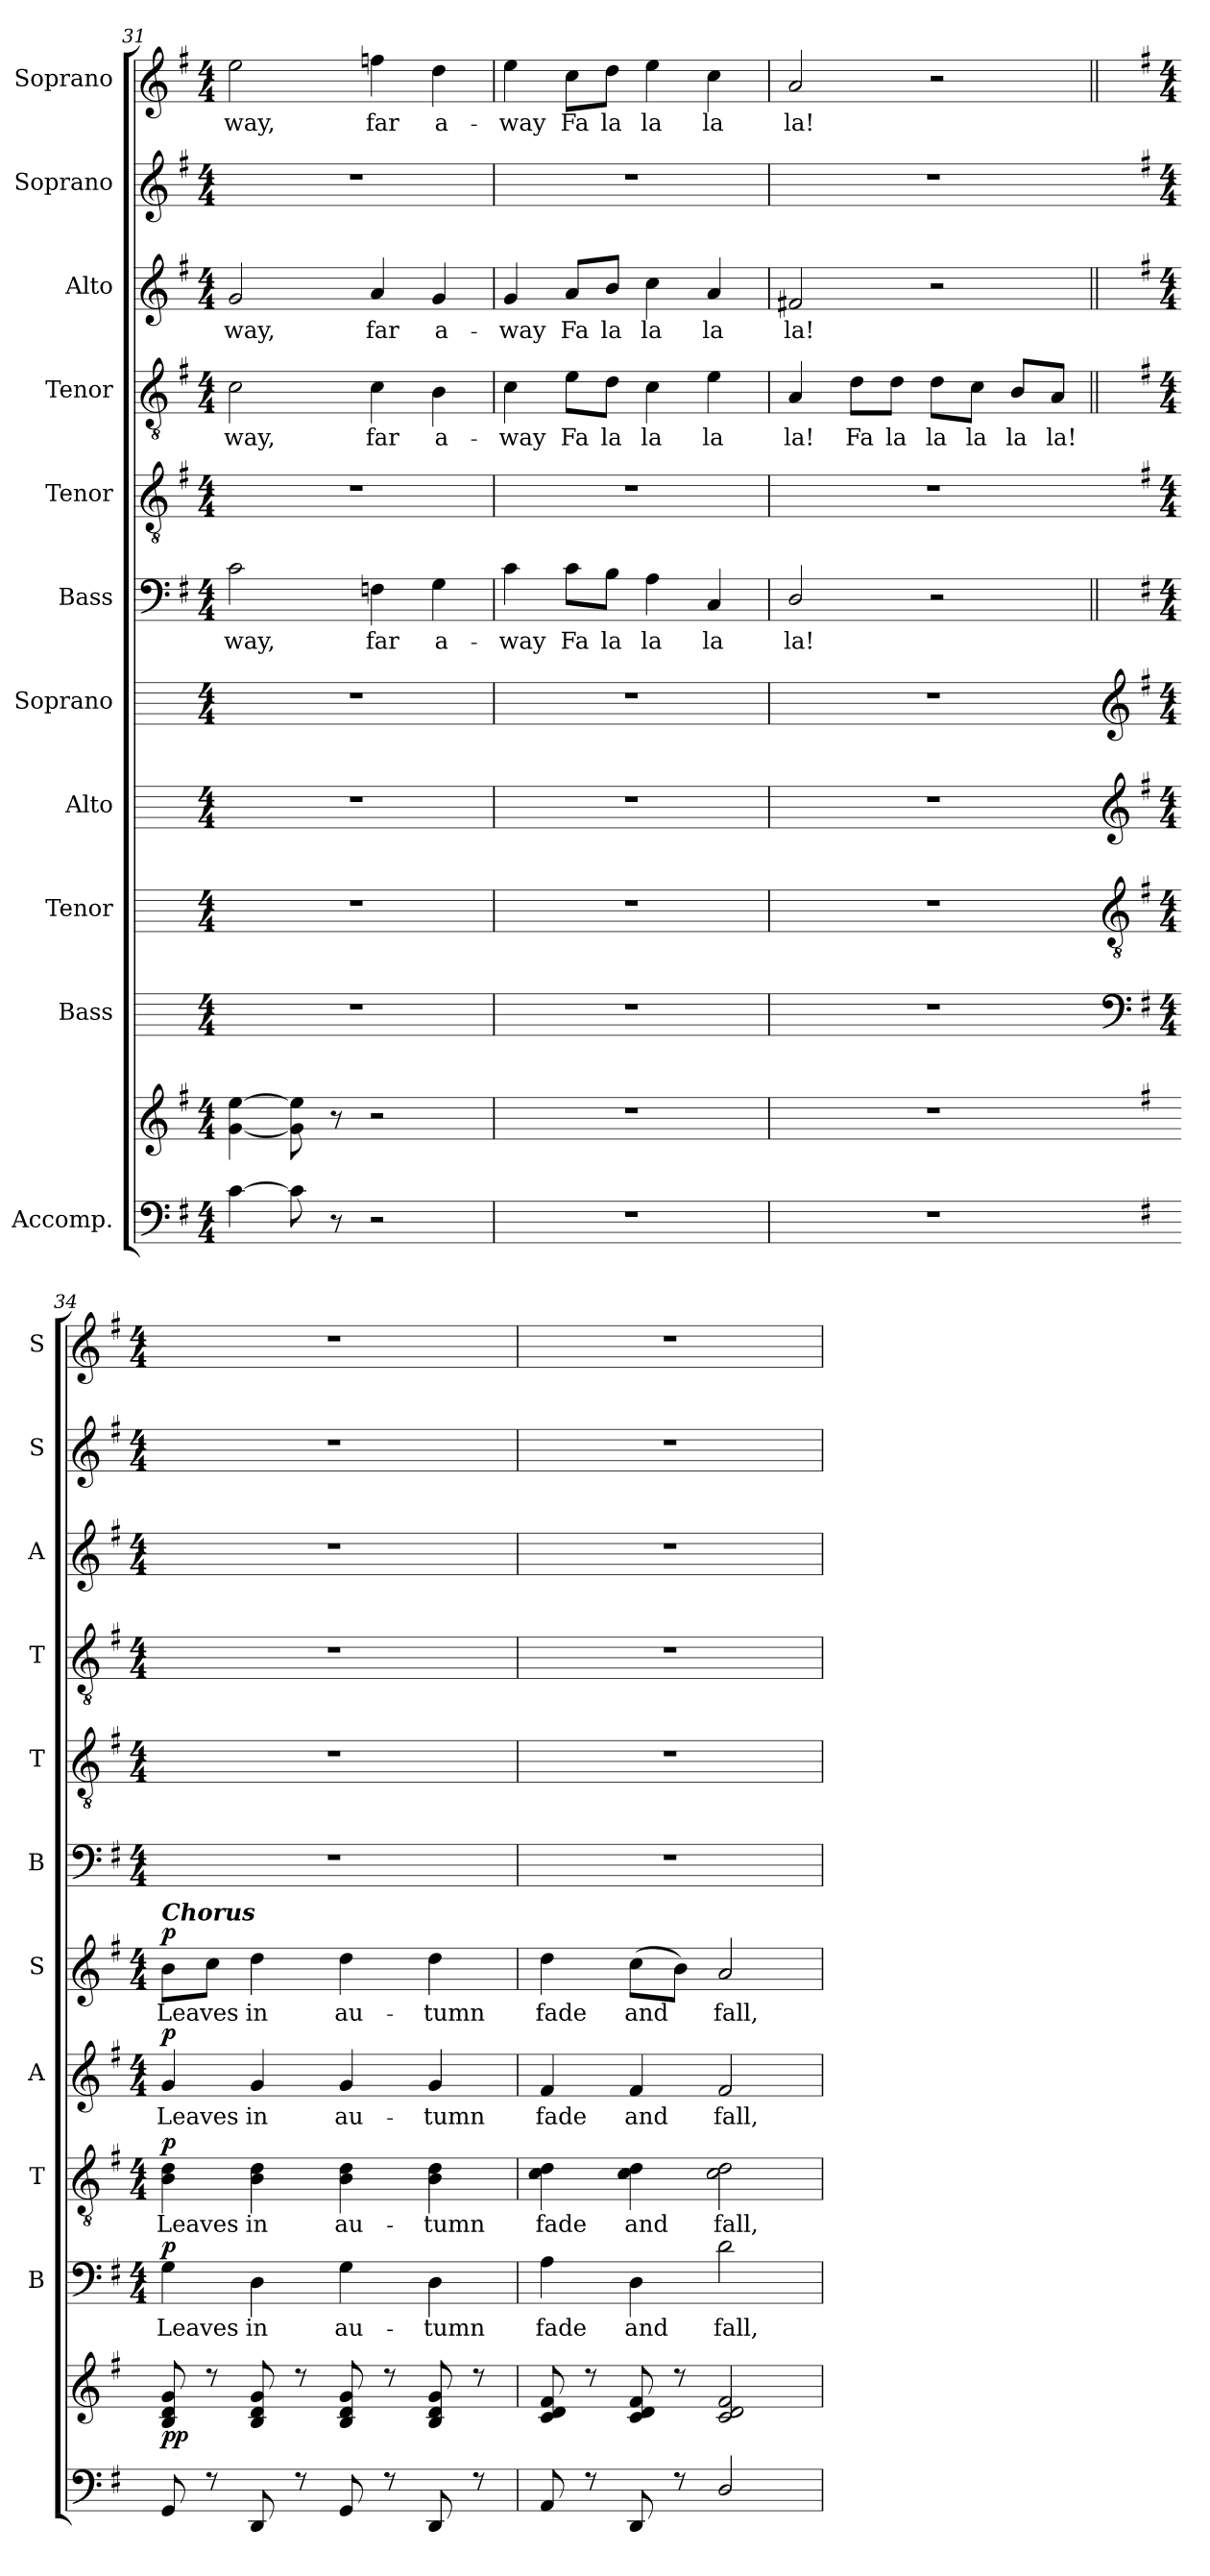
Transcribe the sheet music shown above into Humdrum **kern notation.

**kern	**kern	**dynam	**kern	**text	**dynam	**kern	**text	**dynam	**kern	**text	**dynam	**kern	**text	**dynam	**kern	**text	**kern	**kern	**text	**kern	**text	**kern	**kern	**text
*part11	*part11	*part11	*part10	*part10	*part10	*part9	*part9	*part9	*part8	*part8	*part8	*part7	*part7	*part7	*part6	*part6	*part5	*part4	*part4	*part3	*part3	*part2	*part1	*part1
*staff12	*staff11	*staff11/12	*staff10	*staff10	*staff10	*staff9	*staff9	*staff9	*staff8	*staff8	*staff8	*staff7	*staff7	*staff7	*staff6	*staff6	*staff5	*staff4	*staff4	*staff3	*staff3	*staff2	*staff1	*staff1
*I"Accomp.	*	*	*I"Bass	*	*	*I"Tenor	*	*	*I"Alto	*	*	*I"Soprano	*	*	*I"Bass	*	*I"Tenor	*I"Tenor	*	*I"Alto	*	*I"Soprano	*I"Soprano	*
*	*	*	*I'B	*	*	*I'T	*	*	*I'A	*	*	*I'S	*	*	*I'B	*	*I'T	*I'T	*	*I'A	*	*I'S	*I'S	*
*clefF4	*clefG2	*	*	*	*	*	*	*	*	*	*	*	*	*	*clefF4	*	*clefGv2	*clefGv2	*	*clefG2	*	*clefG2	*clefG2	*
*k[f#]	*k[f#]	*	*	*	*	*	*	*	*	*	*	*	*	*	*k[f#]	*	*k[f#]	*k[f#]	*	*k[f#]	*	*k[f#]	*k[f#]	*
*G:	*G:	*	*	*	*	*	*	*	*	*	*	*	*	*	*G:	*	*G:	*G:	*	*G:	*	*G:	*G:	*
*M4/4	*M4/4	*	*M4/4	*	*	*M4/4	*	*	*M4/4	*	*	*M4/4	*	*	*M4/4	*	*M4/4	*M4/4	*	*M4/4	*	*M4/4	*M4/4	*
=31	=31	=31	=31	=31	=31	=31	=31	=31	=31	=31	=31	=31	=31	=31	=31	=31	=31	=31	=31	=31	=31	=31	=31	=31
!	!	!	!	!	!	!	!	!	!	!	!	!	!	!	!	!LO:LY:b	!	!	!LO:LY:b	!	!LO:LY:b	!	!	!LO:LY:b
[4c	[4g [4ee	.	1r	.	.	1r	.	.	1r	.	.	1r	.	.	2c	-way,	1r	2c	-way,	2g	-way,	1r	2ee	-way,
8c]	8g] 8ee]	.	.	.	.	.	.	.	.	.	.	.	.	.	.	.	.	.	.	.	.	.	.	.
8r	8r	.	.	.	.	.	.	.	.	.	.	.	.	.	.	.	.	.	.	.	.	.	.	.
!	!	!	!	!	!	!	!	!	!	!	!	!	!	!	!	!LO:LY:b	!	!	!LO:LY:b	!	!LO:LY:b	!	!	!LO:LY:b
2r	2r	.	.	.	.	.	.	.	.	.	.	.	.	.	4Fn	far	.	4c	far	4a	far	.	4ffn	far
!	!	!	!	!	!	!	!	!	!	!	!	!	!	!	!	!LO:LY:b	!	!	!LO:LY:b	!	!LO:LY:b	!	!	!LO:LY:b
.	.	.	.	.	.	.	.	.	.	.	.	.	.	.	4G	a-	.	4B	a-	4g	a-	.	4dd	a-
=32	=32	=32	=32	=32	=32	=32	=32	=32	=32	=32	=32	=32	=32	=32	=32	=32	=32	=32	=32	=32	=32	=32	=32	=32
!	!	!	!	!	!	!	!	!	!	!	!	!	!	!	!	!LO:LY:b	!	!	!LO:LY:b	!	!LO:LY:b	!	!	!LO:LY:b
1r	1r	.	1r	.	.	1r	.	.	1r	.	.	1r	.	.	4c	-way	1r	4c	-way	4g	-way	1r	4ee	-way
!	!	!	!	!	!	!	!	!	!	!	!	!	!	!	!	!LO:LY:b	!	!	!LO:LY:b	!	!LO:LY:b	!	!	!LO:LY:b
.	.	.	.	.	.	.	.	.	.	.	.	.	.	.	8c\L	Fa	.	8e\L	Fa	8a/L	Fa	.	8cc\L	Fa
!	!	!	!	!	!	!	!	!	!	!	!	!	!	!	!	!LO:LY:b	!	!	!LO:LY:b	!	!LO:LY:b	!	!	!LO:LY:b
.	.	.	.	.	.	.	.	.	.	.	.	.	.	.	8B\J	la	.	8d\J	la	8b/J	la	.	8dd\J	la
!	!	!	!	!	!	!	!	!	!	!	!	!	!	!	!	!LO:LY:b	!	!	!LO:LY:b	!	!LO:LY:b	!	!	!LO:LY:b
.	.	.	.	.	.	.	.	.	.	.	.	.	.	.	4A	la	.	4c	la	4cc	la	.	4ee	la
!	!	!	!	!	!	!	!	!	!	!	!	!	!	!	!	!LO:LY:b	!	!	!LO:LY:b	!	!LO:LY:b	!	!	!LO:LY:b
.	.	.	.	.	.	.	.	.	.	.	.	.	.	.	4C	la	.	4e	la	4a	la	.	4cc	la
=33	=33	=33	=33	=33	=33	=33	=33	=33	=33	=33	=33	=33	=33	=33	=33	=33	=33	=33	=33	=33	=33	=33	=33	=33
!	!	!	!	!	!	!	!	!	!	!	!	!	!	!	!	!LO:LY:b	!	!	!LO:LY:b	!	!LO:LY:b	!	!	!LO:LY:b
1r	1r	.	1r	.	.	1r	.	.	1r	.	.	1r	.	.	2D/	la!	1r	4A	la!	2f#X	la!	1r	2a	la!
!	!	!	!	!	!	!	!	!	!	!	!	!	!	!	!	!	!	!	!LO:LY:b	!	!	!	!	!
.	.	.	.	.	.	.	.	.	.	.	.	.	.	.	.	.	.	8d\L	Fa	.	.	.	.	.
!	!	!	!	!	!	!	!	!	!	!	!	!	!	!	!	!	!	!	!LO:LY:b	!	!	!	!	!
.	.	.	.	.	.	.	.	.	.	.	.	.	.	.	.	.	.	8d\J	la	.	.	.	.	.
!	!	!	!	!	!	!	!	!	!	!	!	!	!	!	!	!	!	!	!LO:LY:b	!	!	!	!	!
.	.	.	.	.	.	.	.	.	.	.	.	.	.	.	2r	.	.	8d\L	la	2r	.	.	2r	.
!	!	!	!	!	!	!	!	!	!	!	!	!	!	!	!	!	!	!	!LO:LY:b	!	!	!	!	!
.	.	.	.	.	.	.	.	.	.	.	.	.	.	.	.	.	.	8c\J	la	.	.	.	.	.
!	!	!	!	!	!	!	!	!	!	!	!	!	!	!	!	!	!	!	!LO:LY:b	!	!	!	!	!
.	.	.	.	.	.	.	.	.	.	.	.	.	.	.	.	.	.	8B/L	la	.	.	.	.	.
!	!	!	!	!	!	!	!	!	!	!	!	!	!	!	!	!	!	!	!LO:LY:b	!	!	!	!	!
.	.	.	.	.	.	.	.	.	.	.	.	.	.	.	.	.	.	8A/J	la!	.	.	.	.	.
!!LO:LB:g=z
=34||	=34||	=34||	=34	=34||	=34||	=34	=34||	=34||	=34	=34||	=34||	=34	=34||	=34||	=34||	=34||	=34||	=34||	=34||	=34||	=34||	=34	=34||	=34||
*	*	*	*clefF4	*	*	*clefGv2	*	*	*clefG2	*	*	*clefG2	*	*	*	*	*	*	*	*	*	*	*	*
*	*	*	*k[f#]	*	*	*k[f#]	*	*	*k[f#]	*	*	*k[f#]	*	*	*	*	*	*	*	*	*	*	*	*
*	*	*	*G:	*	*	*G:	*	*	*G:	*	*	*G:	*	*	*	*	*	*	*	*	*	*	*	*
*	*	*	*M4/4	*	*	*M4/4	*	*	*M4/4	*	*	*M4/4	*	*	*M4/4	*	*M4/4	*M4/4	*	*M4/4	*	*M4/4	*M4/4	*
*^	*^	*	*	*	*	*	*	*	*	*	*	*	*	*	*	*	*	*	*	*	*	*	*	*
!	!	!	!	!	!	!	!	!	!	!	!	!	!	!LO:TX:a:Bi:t=Chorus	!	!	!	!	!	!	!	!	!	!	!	!
!	!	!	!	!LO:DY:b	!	!LO:LY:b	!LO:DY:b	!	!LO:LY:b	!LO:DY:b	!	!LO:LY:b	!LO:DY:b	!	!LO:LY:b	!LO:DY:b	!	!	!	!	!	!	!	!	!	!
8GG	1ryy	8B 8d 8g	1ryy	pp	4G	Leaves	p	4B 4d	Leaves	p	4g	Leaves	p	8bL	Leaves	p	1r	.	1r	1r	.	1r	.	1r	1r	.
8r	.	8r	.	.	.	.	.	.	.	.	.	.	.	8ccJ	.	.	.	.	.	.	.	.	.	.	.	.
!	!	!	!	!	!	!LO:LY:b	!	!	!LO:LY:b	!	!	!LO:LY:b	!	!	!LO:LY:b	!	!	!	!	!	!	!	!	!	!	!
8DD	.	8B 8d 8g	.	.	4D	in	.	4B 4d	in	.	4g	in	.	4dd	in	.	.	.	.	.	.	.	.	.	.	.
8r	.	8r	.	.	.	.	.	.	.	.	.	.	.	.	.	.	.	.	.	.	.	.	.	.	.	.
!	!	!	!	!	!	!LO:LY:b	!	!	!LO:LY:b	!	!	!LO:LY:b	!	!	!LO:LY:b	!	!	!	!	!	!	!	!	!	!	!
8GG	.	8B 8d 8g	.	.	4G	au-	.	4B 4d	au-	.	4g	au-	.	4dd	au-	.	.	.	.	.	.	.	.	.	.	.
8r	.	8r	.	.	.	.	.	.	.	.	.	.	.	.	.	.	.	.	.	.	.	.	.	.	.	.
!	!	!	!	!	!	!LO:LY:b	!	!	!LO:LY:b	!	!	!LO:LY:b	!	!	!LO:LY:b	!	!	!	!	!	!	!	!	!	!	!
8DD	.	8B 8d 8g	.	.	4D	-tumn	.	4B 4d	-tumn	.	4g	-tumn	.	4dd	-tumn	.	.	.	.	.	.	.	.	.	.	.
8r	.	8r	.	.	.	.	.	.	.	.	.	.	.	.	.	.	.	.	.	.	.	.	.	.	.	.
=35	=35	=35	=35	=35	=35	=35	=35	=35	=35	=35	=35	=35	=35	=35	=35	=35	=35	=35	=35	=35	=35	=35	=35	=35	=35	=35
!	!	!	!	!	!	!LO:LY:b	!	!	!LO:LY:b	!	!	!LO:LY:b	!	!	!LO:LY:b	!	!	!	!	!	!	!	!	!	!	!
8AA	1ryy	8c 8d 8f#	1ryy	.	4A	fade	.	4c 4d	fade	.	4f#	fade	.	4dd	fade	.	1r	.	1r	1r	.	1r	.	1r	1r	.
8r	.	8r	.	.	.	.	.	.	.	.	.	.	.	.	.	.	.	.	.	.	.	.	.	.	.	.
!	!	!	!	!	!	!LO:LY:b	!	!	!LO:LY:b	!	!	!LO:LY:b	!	!	!LO:LY:b	!	!	!	!	!	!	!	!	!	!	!
8DD	.	8c 8d 8f#	.	.	4D	and	.	4c 4d	and	.	4f#	and	.	(>8ccL	and	.	.	.	.	.	.	.	.	.	.	.
8r	.	8r	.	.	.	.	.	.	.	.	.	.	.	8bJ)	.	.	.	.	.	.	.	.	.	.	.	.
!	!	!	!	!	!	!LO:LY:b	!	!	!LO:LY:b	!	!	!LO:LY:b	!	!	!LO:LY:b	!	!	!	!	!	!	!	!	!	!	!
2D/	.	2c 2d 2f#	.	.	2d	fall,	.	2c 2d	fall,	.	2f#	fall,	.	2a	fall,	.	.	.	.	.	.	.	.	.	.	.
*v	*v	*	*	*	*	*	*	*	*	*	*	*	*	*	*	*	*	*	*	*	*	*	*	*	*	*
*	*v	*v	*	*	*	*	*	*	*	*	*	*	*	*	*	*	*	*	*	*	*	*	*	*	*
=	=	=	=	=	=	=	=	=	=	=	=	=	=	=	=	=	=	=	=	=	=	=	=	=
*-	*-	*-	*-	*-	*-	*-	*-	*-	*-	*-	*-	*-	*-	*-	*-	*-	*-	*-	*-	*-	*-	*-	*-	*-
